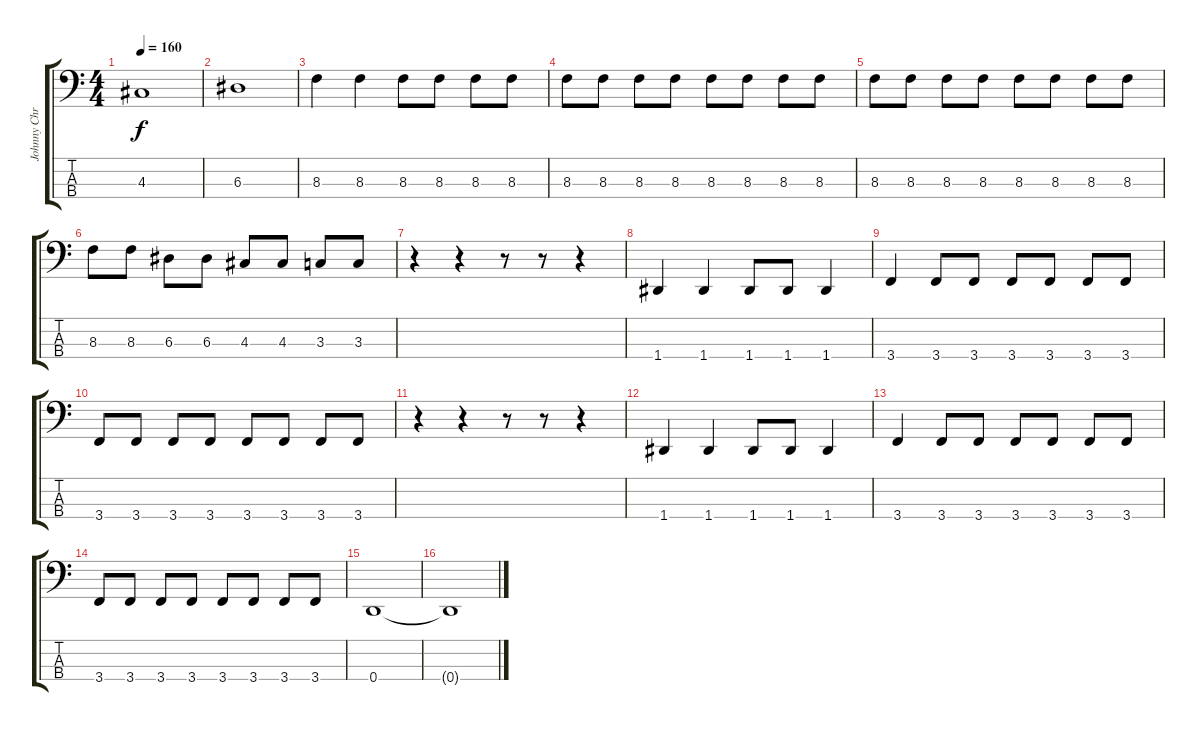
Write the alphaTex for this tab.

\track ("Johnny Christ" "Johnny Chr") {instrument electricbasspick}
\staff {score tabs}
\tuning (G2 D2 A1 D1) {hide}
\ts (4 4)
\tempo 160
\clef f4
\ks c
4.3.1{dy f} |
6.3.1 |
8.3.4 8.3.4 8.3.8 8.3.8 8.3.8 8.3.8 |
8.3.8 8.3.8 8.3.8 8.3.8 8.3.8 8.3.8 8.3.8 8.3.8 |
8.3.8 8.3.8 8.3.8 8.3.8 8.3.8 8.3.8 8.3.8 8.3.8 |
8.3.8 8.3.8 6.3.8 6.3.8 4.3.8 4.3.8 3.3.8 3.3.8 |
r.4 r.4 r.8 r.8 r.4 |
1.4.4 1.4.4 1.4.8 1.4.8 1.4.4 |
3.4.4 3.4.8 3.4.8 3.4.8 3.4.8 3.4.8 3.4.8 |
3.4.8 3.4.8 3.4.8 3.4.8 3.4.8 3.4.8 3.4.8 3.4.8 |
r.4 r.4 r.8 r.8 r.4 |
1.4.4 1.4.4 1.4.8 1.4.8 1.4.4 |
3.4.4 3.4.8 3.4.8 3.4.8 3.4.8 3.4.8 3.4.8 |
3.4.8 3.4.8 3.4.8 3.4.8 3.4.8 3.4.8 3.4.8 3.4.8 |
0.4.1 |
0.4{t}.1
